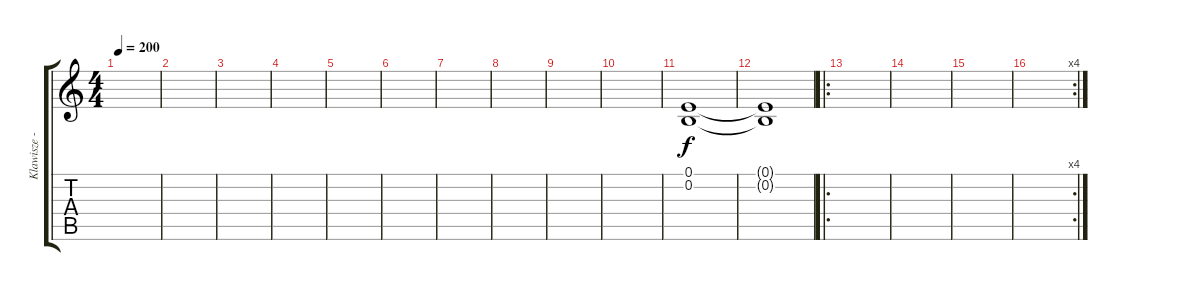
\track ("Klawisze - G. Szwałek" "Klawisze -") {instrument drawbarorgan}
\staff {score tabs}
\tuning (E4 B3 G3 D3 A2 E2) {hide}
\ts (4 4)
\tempo 200
\clef g2
\ks c
|
|
|
|
|
|
|
|
|
|
(0.1 0.2).1 |
(0.1{t} 0.2{t}).1 |
\ro
|
|
|
\rc 4
